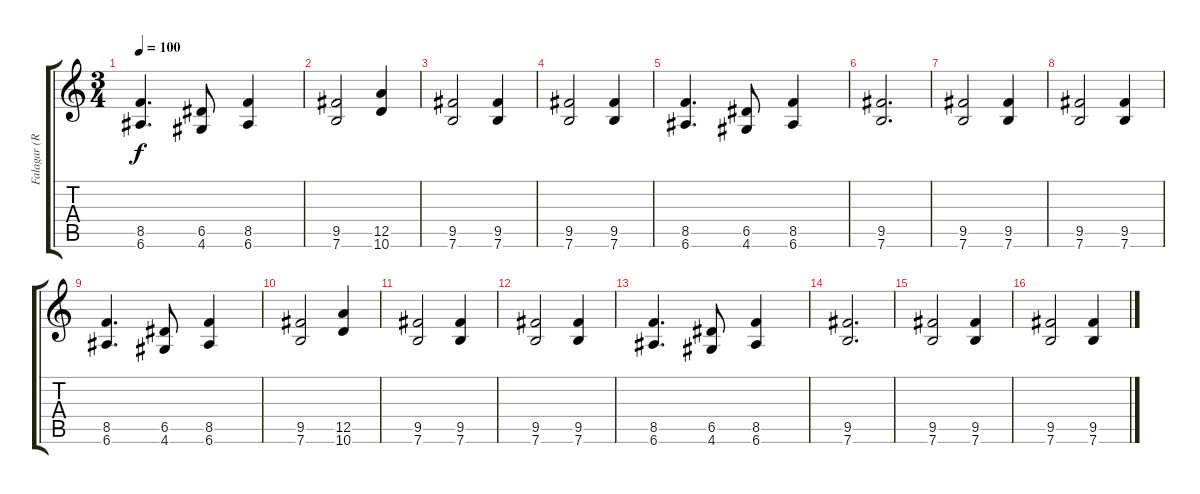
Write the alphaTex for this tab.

\track ("Falagar (Rhythm)" "Falagar (R") {instrument distortionguitar}
\staff {score tabs}
\tuning (E4 B3 G3 D3 A2 E2) {hide}
\ts (3 4)
\tempo 100
\clef g2
\ks c
(8.5 6.6).4{d dy f} (6.5 4.6).8 (8.5 6.6).4 |
(9.5 7.6).2 (12.5 10.6).4 |
(9.5 7.6).2 (9.5 7.6).4 |
(9.5 7.6).2 (9.5 7.6).4 |
(8.5 6.6).4{d} (6.5 4.6).8 (8.5 6.6).4 |
(9.5 7.6).2{d} |
(9.5 7.6).2 (9.5 7.6).4 |
(9.5 7.6).2 (9.5 7.6).4 |
(8.5 6.6).4{d} (6.5 4.6).8 (8.5 6.6).4 |
(9.5 7.6).2 (12.5 10.6).4 |
(9.5 7.6).2 (9.5 7.6).4 |
(9.5 7.6).2 (9.5 7.6).4 |
(8.5 6.6).4{d} (6.5 4.6).8 (8.5 6.6).4 |
(9.5 7.6).2{d} |
(9.5 7.6).2 (9.5 7.6).4 |
(9.5 7.6).2 (9.5 7.6).4
